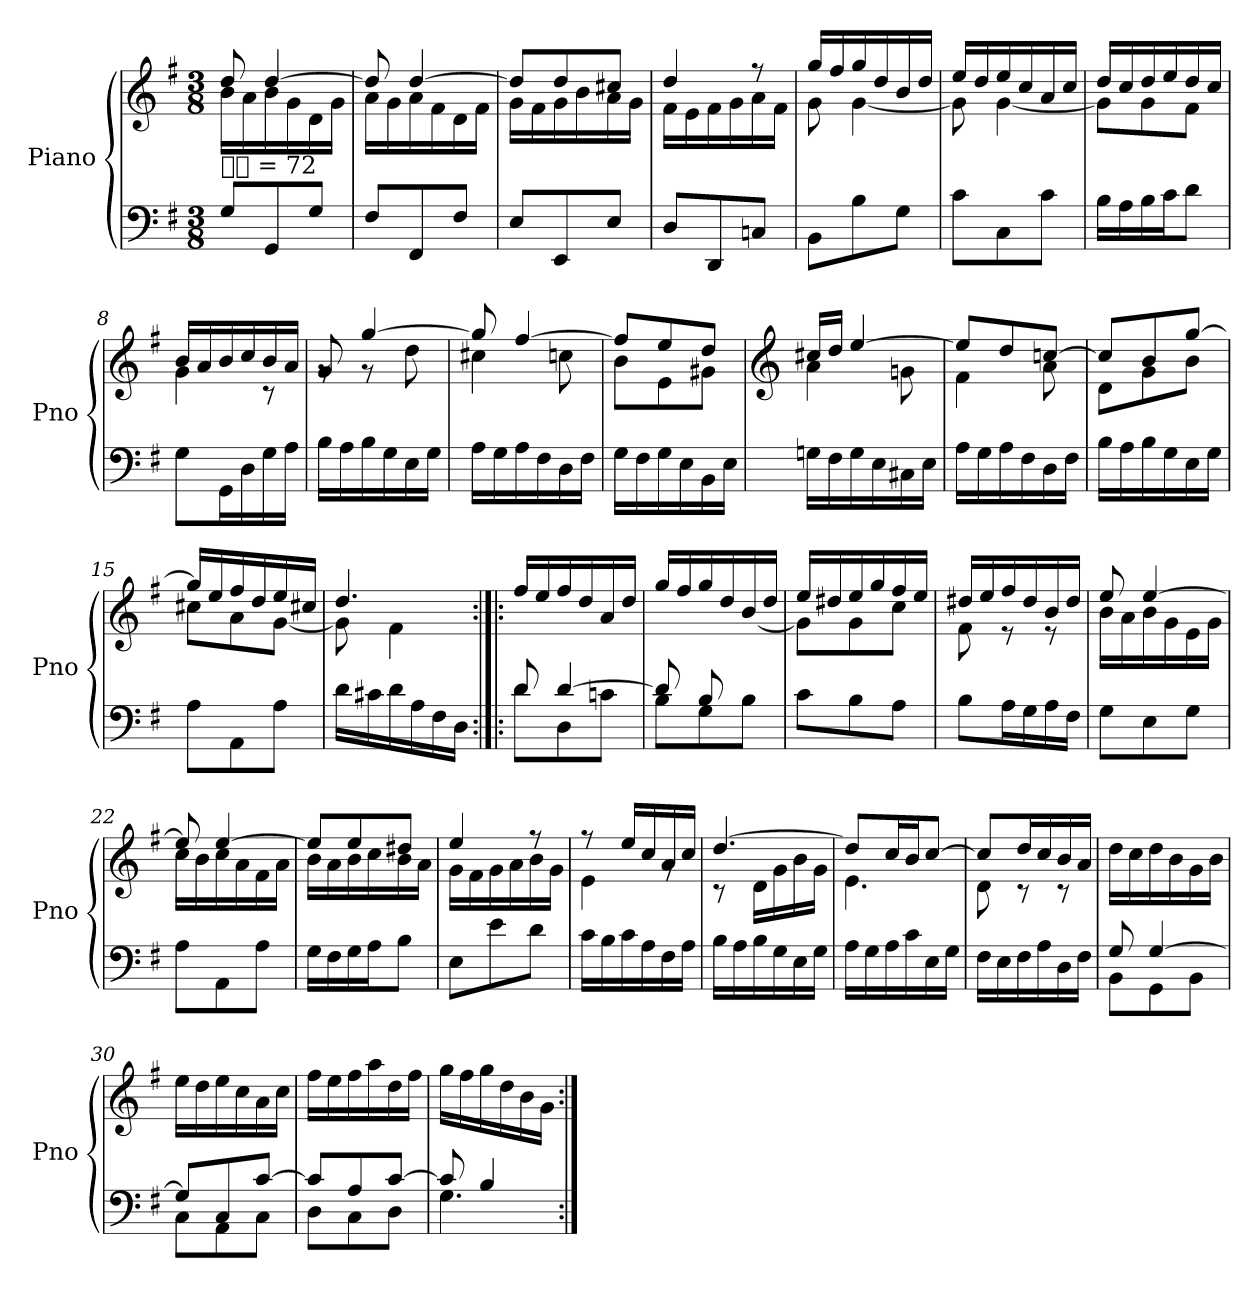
**kern	**kern
*part1	*part1
*staff2	*staff1
*I"Piano	*
*I'Pno	*
*clefF4	*clefG2
*k[f#]	*k[f#]
*M3/8	*M3/8
=1	=1
*	*^
!	!LO:TX:b:t=𝅗𝅥𝅭 = 72	!
8G/L	8dd/	16b\LL
.	.	16a\
8GG/	[4dd/	16b\
.	.	16g\
8G/J	.	16d\
.	.	16g\JJ
=2	=2	=2
8F#/L	8dd/]	16a\LL
.	.	16g\
8FF#/	[4dd/	16a\
.	.	16f#\
8F#/J	.	16d\
.	.	16f#\JJ
=3	=3	=3
8E/L	8dd/L]	16g\LL
.	.	16f#\
8EE/	8dd/	16g\
.	.	16b\
8E/J	8cc#X/J	16a\
.	.	16g\JJ
=4	=4	=4
8D/L	4dd/	16f#\LL
.	.	16e\
8DD/	.	16f#\
.	.	16g\
8Cn/J	8r	16a\
.	.	16f#\JJ
=5	=5	=5
8BB\L	16gg/LL	8g\
.	16ff#/	.
8B\	16gg/	[4g\
.	16dd/	.
8G\J	16b/	.
.	16dd/JJ	.
!!LO:LB:g=z	!!
=6	=6	=6
8c\L	16ee/LL	8g\]
.	16dd/	.
8C\	16ee/	[4g\
.	16cc/	.
8c\J	16a/	.
.	16cc/JJ	.
=7	=7	=7
16B\LL	16dd/LL	8g\L]
16A\	16cc/	.
16B\	16dd/	8g\
16c\J	16ee/	.
8d\J	16dd/	8f#\J
.	16cc/JJ	.
=8	=8	=8
8G\L	16b/LL	4g\
.	16a/	.
16GG\L	16b/	.
16D\	16cc/	.
16G\	16b/	8r
16A\JJ	16a/JJ	.
=9	=9	=9
16B\LL	8g/	8rg
16A\	.	.
16B\	[4gg/	8r
16G\	.	.
16E\	.	8dd\
16G\JJ	.	.
=10	=10	=10
16A\LL	8gg/]	4cc#X\
16G\	.	.
16A\	[4ff#/	.
16F#\	.	.
16D\	.	8ccn\
16F#\JJ	.	.
=11	=11	=11
16G\LL	8ff#/L]	8b\L
16F#\	.	.
16G\	8ee/	8e\
16E\	.	.
16BB\	8dd/J	8g#X\J
16E\JJ	.	.
!!LO:LB:g=z	!!
=12	=12	=12
*	*clefG2	*
16Gn\LL	16cc#X/LL	4a\
16F#\	16dd/JJ	.
16G\	[4ee/	.
16E\	.	.
16C#X\	.	8gn\
16E\JJ	.	.
=13	=13	=13
16A\LL	8ee/L]	4f#\
16G\	.	.
16A\	8dd/	.
16F#\	.	.
16D\	[8ccn/J	8a\
16F#\JJ	.	.
=14	=14	=14
16B\LL	8cc/L]	8d\L
16A\	.	.
16B\	8b/	8g\
16G\	.	.
16E\	[8gg/J	8b\J
16G\JJ	.	.
=15	=15	=15
8A\L	16gg/LL]	8cc#X\L
.	16ee/	.
8AA\	16ff#/	8a\
.	16dd/	.
8A\J	16ee/	[8g\J
.	16cc#X/JJ	.
=16	=16	=16
16d\LL	4.dd/	8g\]
16c#X\	.	.
16d\	.	4f#\
16A\	.	.
16F#\	.	.
16D\JJ	.	.
*	*v	*v
!!LO:LB:g=z
=17:|!|:	=17:|!|:
*^	*
8d/	8d\L	16ff#/LL
.	.	16ee/
[4d/	8D\	16ff#/
.	.	16dd/
.	8cn\J	16a/
.	.	16dd/JJ
=18	=18	=18
*	*	*^
8d/L]	8B\L	16gg/LL	4ryy
.	.	16ff#/	.
8B/	8G\	16gg/	.
.	.	16dd/	.
8ryy	8B\J	16b/	[8g\J
.	.	16dd/JJ	.
*v	*v	*	*
=19	=19	=19
8c\L	16ee/LL	8g\L]
.	16dd#X/	.
8B\	16ee/	8g\
.	16gg/	.
8A\J	16ff#/	8cc\J
.	16ee/JJ	.
=20	=20	=20
8B\L	16dd#X/LL	8f#\
.	16ee/	.
16A\L	16ff#/	8r
16G\	16dd#/	.
16A\	16b/	8r
16F#\JJ	16dd#/JJ	.
=21	=21	=21
8G\L	8ee/	16b\LL
.	.	16a\
8E\	[4ee/	16b\
.	.	16g\
8G\J	.	16e\
.	.	16g\JJ
!!LO:LB:g=z	!!
=22	=22	=22
8A\L	8ee/]	16cc\LL
.	.	16b\
8AA\	[4ee/	16cc\
.	.	16a\
8A\J	.	16f#\
.	.	16a\JJ
=23	=23	=23
16G\LL	8ee/L]	16b\LL
16F#\	.	16a\
16G\	8ee/	16b\
16A\J	.	16cc\
8B\J	8dd#X/J	16b\
.	.	16a\JJ
=24	=24	=24
8E\L	4ee/	16g\LL
.	.	16f#\
8e\	.	16g\
.	.	16a\
8d\J	8r	16b\
.	.	16g\JJ
=25	=25	=25
16c\LL	8r	4e\
16B\	.	.
16c\	16ee/LL	.
16A\	16cc/	.
16F#\	16a/	8rg
16A\JJ	16cc/JJ	.
=26	=26	=26
16B\LL	[4.dd/	8r
16A\	.	.
16B\	.	16d\LL
16G\	.	16g\
16E\	.	16b\
16G\JJ	.	16g\JJ
=27	=27	=27
16A\LL	8dd/L]	4.e\
16G\	.	.
16A\	16cc/L	.
16c\	16b/J	.
16E\	[8cc/J	.
16G\JJ	.	.
!!LO:LB:g=z	!!
=28	=28	=28
16F#\LL	8cc/L]	8d\
16E\	.	.
16F#\	16dd/L	8r
16A\	16cc/	.
16D\	16b/	8r
16F#\JJ	16a/JJ	.
*	*v	*v
=29	=29
*^	*
8G/	8BB\L	16dd\LL
.	.	16cc\
[4G/	8GG\	16dd\
.	.	16b\
.	8BB\J	16g\
.	.	16b\JJ
=30	=30	=30
8G/L]	8C\L	16ee\LL
.	.	16dd\
8C/	8AA\	16ee\
.	.	16cc\
[8c/J	8C\J	16a\
.	.	16cc\JJ
=31	=31	=31
8c/L]	8D\L	16ff#\LL
.	.	16ee\
8A/	8C\	16ff#\
.	.	16aa\
[8c/J	8D\J	16dd\
.	.	16ff#\JJ
=32	=32	=32
8c/]	4.G\	16gg\LL
.	.	16ff#\
4B/	.	16gg\
.	.	16dd\
.	.	16b\
.	.	16g\JJ
*v	*v	*
=:|!	=:|!
*-	*-
